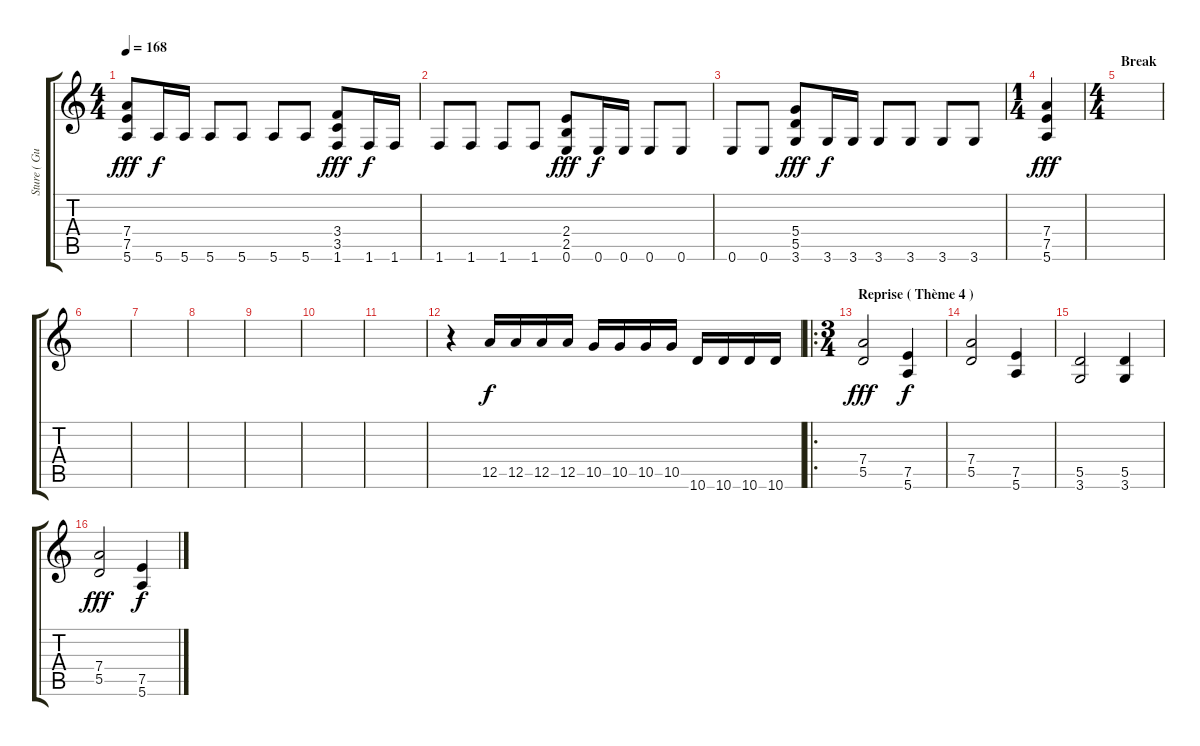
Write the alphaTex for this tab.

\track ("Sture ( Guitare 1 )" "Sture ( Gu") {instrument distortionguitar}
\staff {score tabs}
\tuning (E4 B3 G3 D3 A2 E2) {hide}
\ts (4 4)
\tempo 168
\clef g2
\ks c
(7.4 7.5 5.6).8{dy fff} 5.6.16{dy f} 5.6.16 5.6.8 5.6.8 5.6.8 5.6.8 (3.4 3.5 1.6).8{dy fff} 1.6.16{dy f} 1.6.16 |
1.6.8 1.6.8 1.6.8 1.6.8 (2.4 2.5 0.6).8{dy fff} 0.6.16{dy f} 0.6.16 0.6.8 0.6.8 |
0.6.8 0.6.8 (5.4 5.5 3.6).8{dy fff} 3.6.16{dy f} 3.6.16 3.6.8 3.6.8 3.6.8 3.6.8 |
\ts (1 4)
(7.4 7.5 5.6).4{dy fff} |
\ts (4 4)
\section ("" "Break")
|
|
|
|
|
|
|
r.4 12.5.16{dy f} 12.5.16 12.5.16 12.5.16 10.5.16 10.5.16 10.5.16 10.5.16 10.6.16 10.6.16 10.6.16 10.6.16 |
\ro
\ts (3 4)
\section ("" "Reprise ( Thème 4 )")
(7.4 5.5).2{dy fff} (7.5 5.6).4{dy f} |
(7.4 5.5).2 (7.5 5.6).4 |
(5.5 3.6).2 (5.5 3.6).4 |
(7.4 5.5).2{dy fff} (7.5 5.6).4{dy f}
